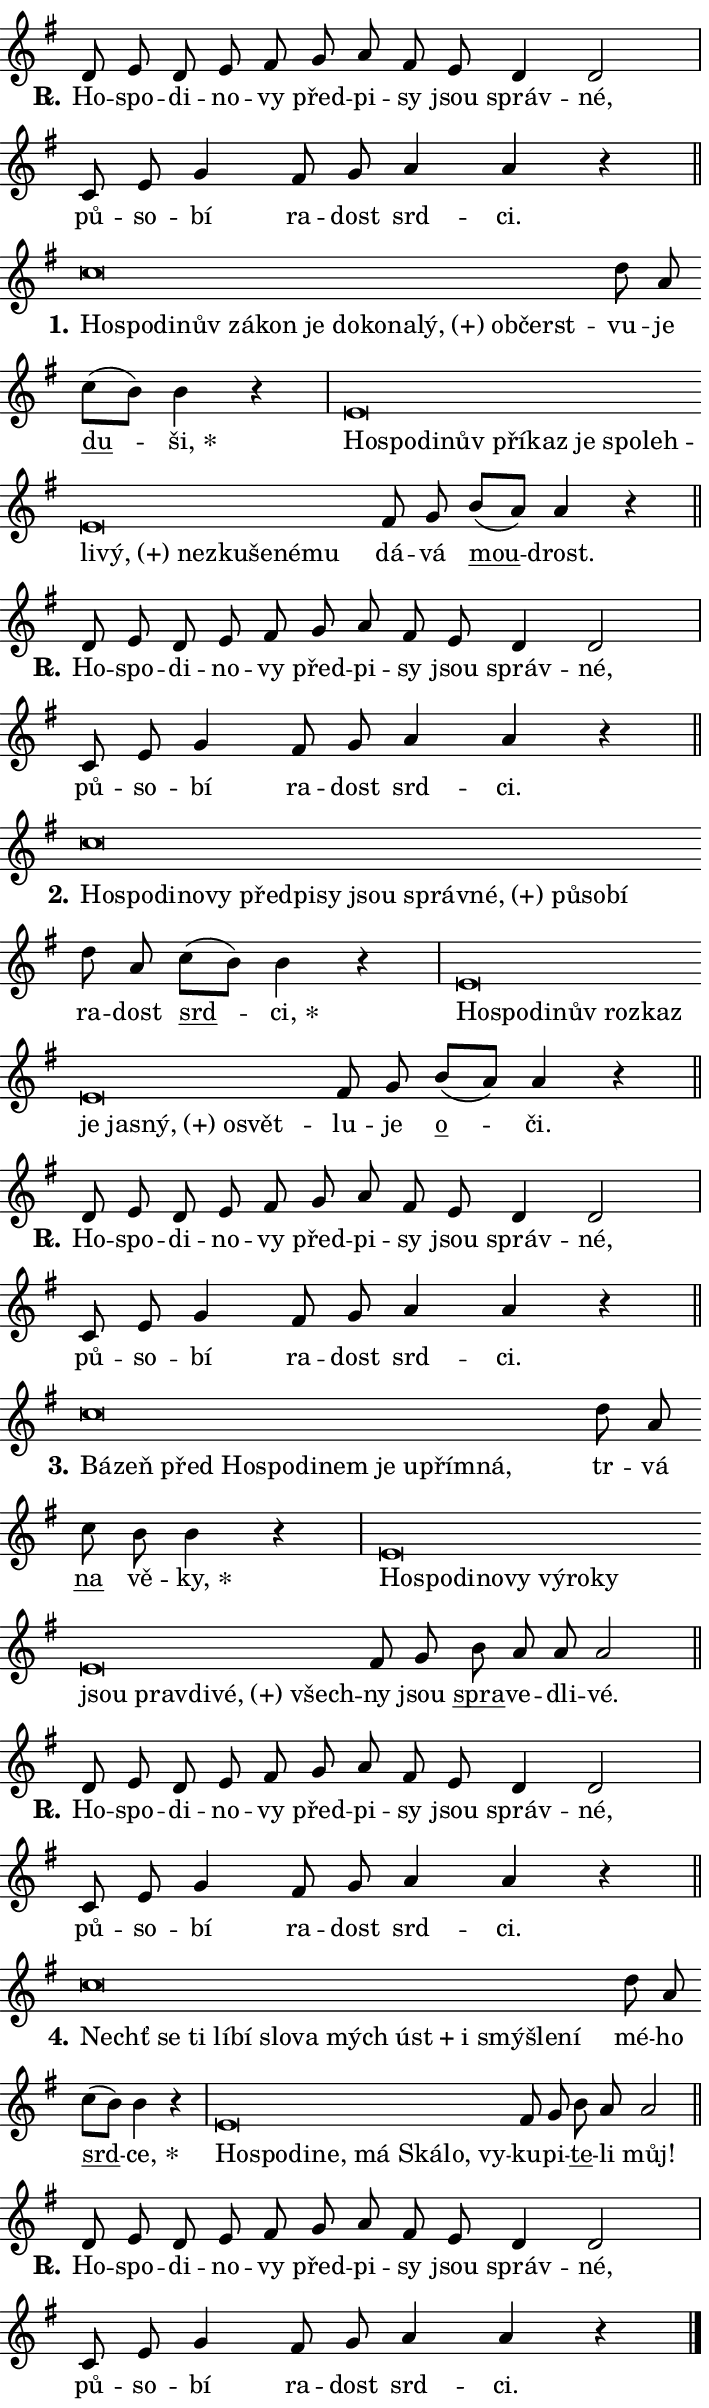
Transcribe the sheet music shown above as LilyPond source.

\version "2.24.0"
\header { tagline = "" }
\paper {
  indent = 0\cm
  top-margin = 0\cm
  right-margin = 0.13\cm % to fit lyric hyphens
  bottom-margin = 0\cm
  left-margin = 0\cm
  paper-width = 12\cm
  page-breaking = #ly:one-page-breaking
  system-system-spacing.basic-distance = #11
  score-system-spacing.basic-distance = #11
  ragged-last = ##f
}


%% Author: Thomas Morley
%% https://lists.gnu.org/archive/html/lilypond-user/2020-05/msg00002.html
#(define (line-position grob)
"Returns position of @var[grob} in current system:
   @code{'start}, if at first time-step
   @code{'end}, if at last time-step
   @code{'middle} otherwise
"
  (let* ((col (ly:item-get-column grob))
         (ln (ly:grob-object col 'left-neighbor))
         (rn (ly:grob-object col 'right-neighbor))
         (col-to-check-left (if (ly:grob? ln) ln col))
         (col-to-check-right (if (ly:grob? rn) rn col))
         (break-dir-left
           (and
             (ly:grob-property col-to-check-left 'non-musical #f)
             (ly:item-break-dir col-to-check-left)))
         (break-dir-right
           (and
             (ly:grob-property col-to-check-right 'non-musical #f)
             (ly:item-break-dir col-to-check-right))))
        (cond ((eqv? 1 break-dir-left) 'start)
              ((eqv? -1 break-dir-right) 'end)
              (else 'middle))))

#(define (tranparent-at-line-position vctor)
  (lambda (grob)
  "Relying on @code{line-position} select the relevant enry from @var{vctor}.
Used to determine transparency,"
    (case (line-position grob)
      ((end) (not (vector-ref vctor 0)))
      ((middle) (not (vector-ref vctor 1)))
      ((start) (not (vector-ref vctor 2))))))

noteHeadBreakVisibility =
#(define-music-function (break-visibility)(vector?)
"Makes @code{NoteHead}s transparent relying on @var{break-visibility}"
#{
  \override NoteHead.transparent =
    #(tranparent-at-line-position break-visibility)
#})

#(define delete-ledgers-for-transparent-note-heads
  (lambda (grob)
    "Reads whether a @code{NoteHead} is transparent.
If so this @code{NoteHead} is removed from @code{'note-heads} from
@var{grob}, which is supposed to be @code{LedgerLineSpanner}.
As a result ledgers are not printed for this @code{NoteHead}"
    (let* ((nhds-array (ly:grob-object grob 'note-heads))
           (nhds-list
             (if (ly:grob-array? nhds-array)
                 (ly:grob-array->list nhds-array)
                 '()))
           ;; Relies on the transparent-property being done before
           ;; Staff.LedgerLineSpanner.after-line-breaking is executed.
           ;; This is fragile ...
           (to-keep
             (remove
               (lambda (nhd)
                 (ly:grob-property nhd 'transparent #f))
               nhds-list)))
      ;; TODO find a better method to iterate over grob-arrays, similiar
      ;; to filter/remove etc for lists
      ;; For now rebuilt from scratch
      (set! (ly:grob-object grob 'note-heads)  '())
      (for-each
        (lambda (nhd)
          (ly:pointer-group-interface::add-grob grob 'note-heads nhd))
        to-keep))))

squashNotes = {
  \override NoteHead.X-extent = #'(-0.2 . 0.2)
  \override NoteHead.Y-extent = #'(-0.75 . 0)
  \override NoteHead.stencil =
    #(lambda (grob)
       (let ((pos (ly:grob-property grob 'staff-position)))
         (begin
           (if (< pos -7) (display "ERROR: Lower brevis then expected\n") (display ""))
           (if (<= pos -6) ly:text-interface::print ly:note-head::print))))
}
unSquashNotes = {
  \revert NoteHead.X-extent
  \revert NoteHead.Y-extent
  \revert NoteHead.stencil
}

hideNotes = \noteHeadBreakVisibility #begin-of-line-visible
unHideNotes = \noteHeadBreakVisibility #all-visible

% work-around for resetting accidentals
% https://lilypond.org/doc/v2.23/Documentation/notation/displaying-rhythms#unmetered-music
cadenzaMeasure = {
  \cadenzaOff
  \partial 1024 s1024
  \cadenzaOn
}

#(define-markup-command (accent layout props text) (markup?)
  "Underline accented syllable"
  (interpret-markup layout props
    #{\markup \override #'(offset . 4.3) \underline { #text }#}))

responsum = \markup \concat {
  "R" \hspace #-1.05 \path #0.1 #'((moveto 0 0.07) (lineto 0.9 0.8)) \hspace #0.05 "."
}

spaceSize = #0.6828661417322834 % exact space size for TeX Gyre Schola

\layout {
  \context {
    \Staff
    \remove "Time_signature_engraver"
    \override LedgerLineSpanner.after-line-breaking = #delete-ledgers-for-transparent-note-heads
  }
  \context {
    \Lyrics {
      \override LyricSpace.minimum-distance = \spaceSize
      \override LyricText.font-name = #"TeX Gyre Schola"
      \override LyricText.font-size = 1
      \override StanzaNumber.font-name = #"TeX Gyre Schola Bold"
      \override StanzaNumber.font-size = 1
    }
  }
  \context {
    \Score 
    \override NoteHead.text =
      #(lambda (grob) 
        (let ((pos (ly:grob-property grob 'staff-position)))
          #{\markup {
            \combine
              \halign #-0.55 \raise #(if (= pos -6) 0 0.5) \override #'(thickness . 2) \draw-line #'(3.2 . 0)
              \musicglyph "noteheads.sM1"
          }#}))
  }
}

% magnetic-lyrics.ily
%
%   written by
%     Jean Abou Samra <jean@abou-samra.fr>
%     Werner Lemberg <wl@gnu.org>
%
%   adapted by
%     Jiri Hon <jiri.hon@gmail.com>
%
% Version 2022-Apr-15

% https://www.mail-archive.com/lilypond-user@gnu.org/msg149350.html

#(define (Left_hyphen_pointer_engraver context)
   "Collect syllable-hyphen-syllable occurrences in lyrics and store
them in properties.  This engraver only looks to the left.  For
example, if the lyrics input is @code{foo -- bar}, it does the
following.

@itemize @bullet
@item
Set the @code{text} property of the @code{LyricHyphen} grob between
@q{foo} and @q{bar} to @code{foo}.

@item
Set the @code{left-hyphen} property of the @code{LyricText} grob with
text @q{foo} to the @code{LyricHyphen} grob between @q{foo} and
@q{bar}.
@end itemize

Use this auxiliary engraver in combination with the
@code{lyric-@/text::@/apply-@/magnetic-@/offset!} hook."
   (let ((hyphen #f)
         (text #f))
     (make-engraver
      (acknowledgers
       ((lyric-syllable-interface engraver grob source-engraver)
        (set! text grob)))
      (end-acknowledgers
       ((lyric-hyphen-interface engraver grob source-engraver)
        ;(when (not (grob::has-interface grob 'lyric-space-interface))
          (set! hyphen grob)));)
      ((stop-translation-timestep engraver)
       (when (and text hyphen)
         (ly:grob-set-object! text 'left-hyphen hyphen))
       (set! text #f)
       (set! hyphen #f)))))

#(define (lyric-text::apply-magnetic-offset! grob)
   "If the space between two syllables is less than the value in
property @code{LyricText@/.details@/.squash-threshold}, move the right
syllable to the left so that it gets concatenated with the left
syllable.

Use this function as a hook for
@code{LyricText@/.after-@/line-@/breaking} if the
@code{Left_@/hyphen_@/pointer_@/engraver} is active."
   (let ((hyphen (ly:grob-object grob 'left-hyphen #f)))
     (when hyphen
       (let ((left-text (ly:spanner-bound hyphen LEFT)))
         (when (grob::has-interface left-text 'lyric-syllable-interface)
           (let* ((common (ly:grob-common-refpoint grob left-text X))
                  (this-x-ext (ly:grob-extent grob common X))
                  (left-x-ext
                   (begin
                     ;; Trigger magnetism for left-text.
                     (ly:grob-property left-text 'after-line-breaking)
                     (ly:grob-extent left-text common X)))
                  ;; `delta` is the gap width between two syllables.
                  (delta (- (interval-start this-x-ext)
                            (interval-end left-x-ext)))
                  (details (ly:grob-property grob 'details))
                  (threshold (assoc-get 'squash-threshold details 0.2)))
             (when (< delta threshold)
               (let* (;; We have to manipulate the input text so that
                      ;; ligatures crossing syllable boundaries are not
                      ;; disabled.  For languages based on the Latin
                      ;; script this is essentially a beautification.
                      ;; However, for non-Western scripts it can be a
                      ;; necessity.
                      (lt (ly:grob-property left-text 'text))
                      (rt (ly:grob-property grob 'text))
                      (is-space (grob::has-interface hyphen 'lyric-space-interface))
                      (space (if is-space " " ""))
                      (extra-delta (if is-space spaceSize 0))
                      ;; Append new syllable.
                      (ltrt-space (if (and (string? lt) (string? rt))
                                (string-append lt space rt)
                                (make-concat-markup (list lt space rt))))
                      ;; Right-align `ltrt` to the right side.
                      (ltrt-space-markup (grob-interpret-markup
                               grob
                               (make-translate-markup
                                (cons (interval-length this-x-ext) 0)
                                (make-right-align-markup ltrt-space)))))
                 (begin
                   ;; Don't print `left-text`.
                   (ly:grob-set-property! left-text 'stencil #f)
                   ;; Set text and stencil (which holds all collected
                   ;; syllables so far) and shift it to the left.
                   (ly:grob-set-property! grob 'text ltrt-space)
                   (ly:grob-set-property! grob 'stencil ltrt-space-markup)
                   (ly:grob-translate-axis! grob (- (- delta extra-delta)) X))))))))))


#(define (lyric-hyphen::displace-bounds-first grob)
   ;; Make very sure this callback isn't triggered too early.
   (let ((left (ly:spanner-bound grob LEFT))
         (right (ly:spanner-bound grob RIGHT)))
     (ly:grob-property left 'after-line-breaking)
     (ly:grob-property right 'after-line-breaking)
     (ly:lyric-hyphen::print grob)))

squashThreshold = #0.4

\layout {
  \context {
    \Lyrics
    \consists #Left_hyphen_pointer_engraver
    \override LyricText.after-line-breaking =
      #lyric-text::apply-magnetic-offset!
    \override LyricHyphen.stencil = #lyric-hyphen::displace-bounds-first
    \override LyricText.details.squash-threshold = \squashThreshold
    \override LyricHyphen.minimum-distance = 0
    \override LyricHyphen.minimum-length = \squashThreshold
  }
}

squashText = \override LyricText.details.squash-threshold = 9999
unSquashText = \override LyricText.details.squash-threshold = \squashThreshold

leftText = \override LyricText.self-alignment-X = #LEFT
unLeftText = \revert LyricText.self-alignment-X

starOffset = #(lambda (grob) 
                (let ((x_offset (ly:self-alignment-interface::aligned-on-x-parent grob)))
                  (if (= x_offset 0) 0 (+ x_offset 1.2))))

star = #(define-music-function (syllable)(string?)
"Append star separator at the end of a syllable"
#{
  \once \override LyricText.X-offset = #starOffset
  \lyricmode { \markup {
    #syllable
    \override #'((font-name . "TeX Gyre Schola Bold")) \hspace #0.2 \lower #0.65 \larger "*"
  } }
#})

starAccent = #(define-music-function (syllable)(string?)
"Append star separator at the end of a syllable and make accent"
#{
  \once \override LyricText.X-offset = #starOffset
  \lyricmode { \markup {
    \accent #syllable
    \override #'((font-name . "TeX Gyre Schola Bold")) \hspace #0.2 \lower #0.65 \larger "*"
  } }
#})

breath = #(define-music-function (syllable)(string?)
"Append breathing indicator at the end of a syllable"
#{
  \lyricmode { \markup { #syllable "+" } }
#})

optionalBreath = #(define-music-function (syllable)(string?)
"Append optional breathing indicator at the end of a syllable"
#{
  \lyricmode { \markup { #syllable "(+)" } }
#})


\score {
    <<
        \new Voice = "melody" { \cadenzaOn \key g \major \relative { d'8 e d e fis \bar "" g a fis e \bar "" d4 d2 \cadenzaMeasure \bar "|" c8 e g4 \bar "" fis8 g a4 a r \cadenzaMeasure \bar "||" \break } }
        \new Lyrics \lyricsto "melody" { \lyricmode { \set stanza = \responsum
Ho -- spo -- di -- no -- vy před -- pi -- sy jsou správ -- né, pů -- so -- bí ra -- dost srd -- ci. } }
    >>
    \layout {}
}

\score {
    <<
        \new Voice = "melody" { \cadenzaOn \key g \major \relative { \squashNotes c''\breve*1/16 \hideNotes \breve*1/16 \bar "" \breve*1/16 \bar "" \breve*1/16 \bar "" \breve*1/16 \bar "" \breve*1/16 \bar "" \breve*1/16 \bar "" \breve*1/16 \bar "" \breve*1/16 \bar "" \breve*1/16 \bar "" \breve*1/16 \bar "" \breve*1/16 \breve*1/16 \bar "" \unHideNotes \unSquashNotes d8 a \bar "" c[( b)] b4 r \cadenzaMeasure \bar "|" \squashNotes e,\breve*1/16 \hideNotes \breve*1/16 \bar "" \breve*1/16 \bar "" \breve*1/16 \bar "" \breve*1/16 \bar "" \breve*1/16 \bar "" \breve*1/16 \bar "" \breve*1/16 \bar "" \breve*1/16 \bar "" \breve*1/16 \bar "" \breve*1/16 \bar "" \breve*1/16 \bar "" \breve*1/16 \bar "" \breve*1/16 \bar "" \breve*1/16 \breve*1/16 \bar "" \unHideNotes \unSquashNotes fis8 g \bar "" b[( a)] a4 r \cadenzaMeasure \bar "||" \break } }
        \new Lyrics \lyricsto "melody" { \lyricmode { \set stanza = "1."
\leftText Ho -- \squashText spo -- di -- nův zá -- kon je do -- ko -- na -- \optionalBreath lý, ob -- čerst -- \unLeftText \unSquashText vu -- je \markup \accent du -- \star ši, \leftText Ho -- \squashText spo -- di -- nův pří -- kaz je spo -- leh -- li -- \optionalBreath vý, ne -- zku -- še -- né -- mu \unLeftText \unSquashText dá -- vá \markup \accent mou -- drost. } }
    >>
    \layout {}
}

\score {
    <<
        \new Voice = "melody" { \cadenzaOn \key g \major \relative { d'8 e d e fis \bar "" g a fis e \bar "" d4 d2 \cadenzaMeasure \bar "|" c8 e g4 \bar "" fis8 g a4 a r \cadenzaMeasure \bar "||" \break } }
        \new Lyrics \lyricsto "melody" { \lyricmode { \set stanza = \responsum
Ho -- spo -- di -- no -- vy před -- pi -- sy jsou správ -- né, pů -- so -- bí ra -- dost srd -- ci. } }
    >>
    \layout {}
}

\score {
    <<
        \new Voice = "melody" { \cadenzaOn \key g \major \relative { \squashNotes c''\breve*1/16 \hideNotes \breve*1/16 \bar "" \breve*1/16 \bar "" \breve*1/16 \bar "" \breve*1/16 \bar "" \breve*1/16 \bar "" \breve*1/16 \bar "" \breve*1/16 \bar "" \breve*1/16 \bar "" \breve*1/16 \bar "" \breve*1/16 \bar "" \breve*1/16 \bar "" \breve*1/16 \breve*1/16 \bar "" \unHideNotes \unSquashNotes d8 a \bar "" c[( b)] b4 r \cadenzaMeasure \bar "|" \squashNotes e,\breve*1/16 \hideNotes \breve*1/16 \bar "" \breve*1/16 \bar "" \breve*1/16 \bar "" \breve*1/16 \bar "" \breve*1/16 \bar "" \breve*1/16 \bar "" \breve*1/16 \bar "" \breve*1/16 \bar "" \breve*1/16 \breve*1/16 \bar "" \unHideNotes \unSquashNotes fis8 g \bar "" b[( a)] a4 r \cadenzaMeasure \bar "||" \break } }
        \new Lyrics \lyricsto "melody" { \lyricmode { \set stanza = "2."
\leftText Ho -- \squashText spo -- di -- no -- vy před -- pi -- sy jsou správ -- \optionalBreath né, pů -- so -- bí \unLeftText \unSquashText ra -- dost \markup \accent srd -- \star ci, \leftText Ho -- \squashText spo -- di -- nův roz -- kaz je ja -- \optionalBreath sný, o -- svět -- \unLeftText \unSquashText lu -- je \markup \accent o -- či. } }
    >>
    \layout {}
}

\score {
    <<
        \new Voice = "melody" { \cadenzaOn \key g \major \relative { d'8 e d e fis \bar "" g a fis e \bar "" d4 d2 \cadenzaMeasure \bar "|" c8 e g4 \bar "" fis8 g a4 a r \cadenzaMeasure \bar "||" \break } }
        \new Lyrics \lyricsto "melody" { \lyricmode { \set stanza = \responsum
Ho -- spo -- di -- no -- vy před -- pi -- sy jsou správ -- né, pů -- so -- bí ra -- dost srd -- ci. } }
    >>
    \layout {}
}

\score {
    <<
        \new Voice = "melody" { \cadenzaOn \key g \major \relative { \squashNotes c''\breve*1/16 \hideNotes \breve*1/16 \bar "" \breve*1/16 \bar "" \breve*1/16 \bar "" \breve*1/16 \bar "" \breve*1/16 \bar "" \breve*1/16 \bar "" \breve*1/16 \bar "" \breve*1/16 \bar "" \breve*1/16 \breve*1/16 \bar "" \unHideNotes \unSquashNotes d8 a \bar "" c b b4 r \cadenzaMeasure \bar "|" \squashNotes e,\breve*1/16 \hideNotes \breve*1/16 \bar "" \breve*1/16 \bar "" \breve*1/16 \bar "" \breve*1/16 \bar "" \breve*1/16 \bar "" \breve*1/16 \bar "" \breve*1/16 \bar "" \breve*1/16 \bar "" \breve*1/16 \bar "" \breve*1/16 \bar "" \breve*1/16 \breve*1/16 \bar "" \unHideNotes \unSquashNotes fis8 g \bar "" b a a a2 \cadenzaMeasure \bar "||" \break } }
        \new Lyrics \lyricsto "melody" { \lyricmode { \set stanza = "3."
\leftText Bá -- \squashText zeň před Ho -- spo -- di -- nem je u -- přím -- ná, \unLeftText \unSquashText tr -- vá \markup \accent na vě -- \star ky, \leftText Ho -- \squashText spo -- di -- no -- vy vý -- ro -- ky jsou prav -- di -- \optionalBreath vé, všech -- \unLeftText \unSquashText ny jsou \markup \accent spra -- ve -- dli -- vé. } }
    >>
    \layout {}
}

\score {
    <<
        \new Voice = "melody" { \cadenzaOn \key g \major \relative { d'8 e d e fis \bar "" g a fis e \bar "" d4 d2 \cadenzaMeasure \bar "|" c8 e g4 \bar "" fis8 g a4 a r \cadenzaMeasure \bar "||" \break } }
        \new Lyrics \lyricsto "melody" { \lyricmode { \set stanza = \responsum
Ho -- spo -- di -- no -- vy před -- pi -- sy jsou správ -- né, pů -- so -- bí ra -- dost srd -- ci. } }
    >>
    \layout {}
}

\score {
    <<
        \new Voice = "melody" { \cadenzaOn \key g \major \relative { \squashNotes c''\breve*1/16 \hideNotes \breve*1/16 \bar "" \breve*1/16 \bar "" \breve*1/16 \bar "" \breve*1/16 \bar "" \breve*1/16 \bar "" \breve*1/16 \bar "" \breve*1/16 \bar "" \breve*1/16 \bar "" \breve*1/16 \bar "" \breve*1/16 \bar "" \breve*1/16 \breve*1/16 \bar "" \unHideNotes \unSquashNotes d8 a \bar "" c[( b)] b4 r \cadenzaMeasure \bar "|" \squashNotes e,\breve*1/16 \hideNotes \breve*1/16 \bar "" \breve*1/16 \bar "" \breve*1/16 \bar "" \breve*1/16 \bar "" \breve*1/16 \bar "" \breve*1/16 \breve*1/16 \bar "" \unHideNotes \unSquashNotes fis8 g \bar "" b a a2 \cadenzaMeasure \bar "||" \break } }
        \new Lyrics \lyricsto "melody" { \lyricmode { \set stanza = "4."
\leftText Nechť \squashText se ti lí -- bí slo -- va mých \breath "úst" i smý -- šle -- ní \unLeftText \unSquashText mé -- ho \markup \accent srd -- \star ce, \leftText Ho -- \squashText spo -- di -- ne, má Ská -- lo, vy -- \unLeftText \unSquashText ku -- pi -- \markup \accent te -- li můj! } }
    >>
    \layout {}
}

\score {
    <<
        \new Voice = "melody" { \cadenzaOn \key g \major \relative { d'8 e d e fis \bar "" g a fis e \bar "" d4 d2 \cadenzaMeasure \bar "|" c8 e g4 \bar "" fis8 g a4 a r \cadenzaMeasure \bar "||" \break } \bar "|." }
        \new Lyrics \lyricsto "melody" { \lyricmode { \set stanza = \responsum
Ho -- spo -- di -- no -- vy před -- pi -- sy jsou správ -- né, pů -- so -- bí ra -- dost srd -- ci. } }
    >>
    \layout {}
}
